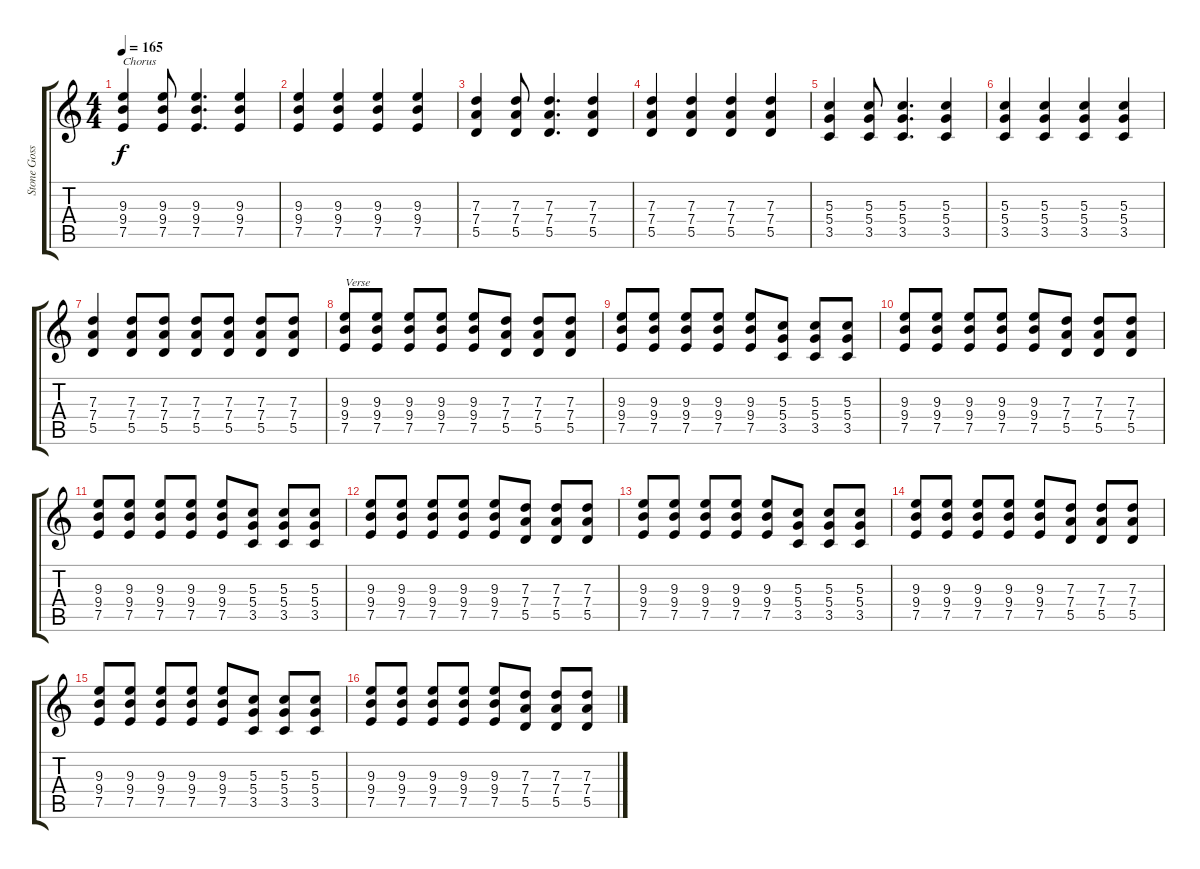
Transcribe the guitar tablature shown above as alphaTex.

\track ("Stone Gossard" "Stone Goss") {instrument distortionguitar}
\staff {score tabs}
\tuning (E4 B3 G3 D3 A2 E2) {hide}
\ts (4 4)
\tempo 165
\clef g2
\ks c
(9.3 9.4 7.5).4{txt "Chorus" dy f} (9.3 9.4 7.5).8 (9.3 9.4 7.5).4{d} (9.3 9.4 7.5).4 |
(9.3 9.4 7.5).4 (9.3 9.4 7.5).4 (9.3 9.4 7.5).4 (9.3 9.4 7.5).4 |
(7.3 7.4 5.5).4 (7.3 7.4 5.5).8 (7.3 7.4 5.5).4{d} (7.3 7.4 5.5).4 |
(7.3 7.4 5.5).4 (7.3 7.4 5.5).4 (7.3 7.4 5.5).4 (7.3 7.4 5.5).4 |
(5.3 5.4 3.5).4 (5.3 5.4 3.5).8 (5.3 5.4 3.5).4{d} (5.3 5.4 3.5).4 |
(5.3 5.4 3.5).4 (5.3 5.4 3.5).4 (5.3 5.4 3.5).4 (5.3 5.4 3.5).4 |
(7.3 7.4 5.5).4 (7.3 7.4 5.5).8 (7.3 7.4 5.5).8 (7.3 7.4 5.5).8 (7.3 7.4 5.5).8 (7.3 7.4 5.5).8 (7.3 7.4 5.5).8 |
(9.3 9.4 7.5).8{txt "Verse"} (9.3 9.4 7.5).8 (9.3 9.4 7.5).8 (9.3 9.4 7.5).8 (9.3 9.4 7.5).8 (7.3 7.4 5.5).8 (7.3 7.4 5.5).8 (7.3 7.4 5.5).8 |
(9.3 9.4 7.5).8 (9.3 9.4 7.5).8 (9.3 9.4 7.5).8 (9.3 9.4 7.5).8 (9.3 9.4 7.5).8 (5.3 5.4 3.5).8 (5.3 5.4 3.5).8 (5.3 5.4 3.5).8 |
(9.3 9.4 7.5).8 (9.3 9.4 7.5).8 (9.3 9.4 7.5).8 (9.3 9.4 7.5).8 (9.3 9.4 7.5).8 (7.3 7.4 5.5).8 (7.3 7.4 5.5).8 (7.3 7.4 5.5).8 |
(9.3 9.4 7.5).8 (9.3 9.4 7.5).8 (9.3 9.4 7.5).8 (9.3 9.4 7.5).8 (9.3 9.4 7.5).8 (5.3 5.4 3.5).8 (5.3 5.4 3.5).8 (5.3 5.4 3.5).8 |
(9.3 9.4 7.5).8 (9.3 9.4 7.5).8 (9.3 9.4 7.5).8 (9.3 9.4 7.5).8 (9.3 9.4 7.5).8 (7.3 7.4 5.5).8 (7.3 7.4 5.5).8 (7.3 7.4 5.5).8 |
(9.3 9.4 7.5).8 (9.3 9.4 7.5).8 (9.3 9.4 7.5).8 (9.3 9.4 7.5).8 (9.3 9.4 7.5).8 (5.3 5.4 3.5).8 (5.3 5.4 3.5).8 (5.3 5.4 3.5).8 |
(9.3 9.4 7.5).8 (9.3 9.4 7.5).8 (9.3 9.4 7.5).8 (9.3 9.4 7.5).8 (9.3 9.4 7.5).8 (7.3 7.4 5.5).8 (7.3 7.4 5.5).8 (7.3 7.4 5.5).8 |
(9.3 9.4 7.5).8 (9.3 9.4 7.5).8 (9.3 9.4 7.5).8 (9.3 9.4 7.5).8 (9.3 9.4 7.5).8 (5.3 5.4 3.5).8 (5.3 5.4 3.5).8 (5.3 5.4 3.5).8 |
(9.3 9.4 7.5).8 (9.3 9.4 7.5).8 (9.3 9.4 7.5).8 (9.3 9.4 7.5).8 (9.3 9.4 7.5).8 (7.3 7.4 5.5).8 (7.3 7.4 5.5).8 (7.3 7.4 5.5).8
